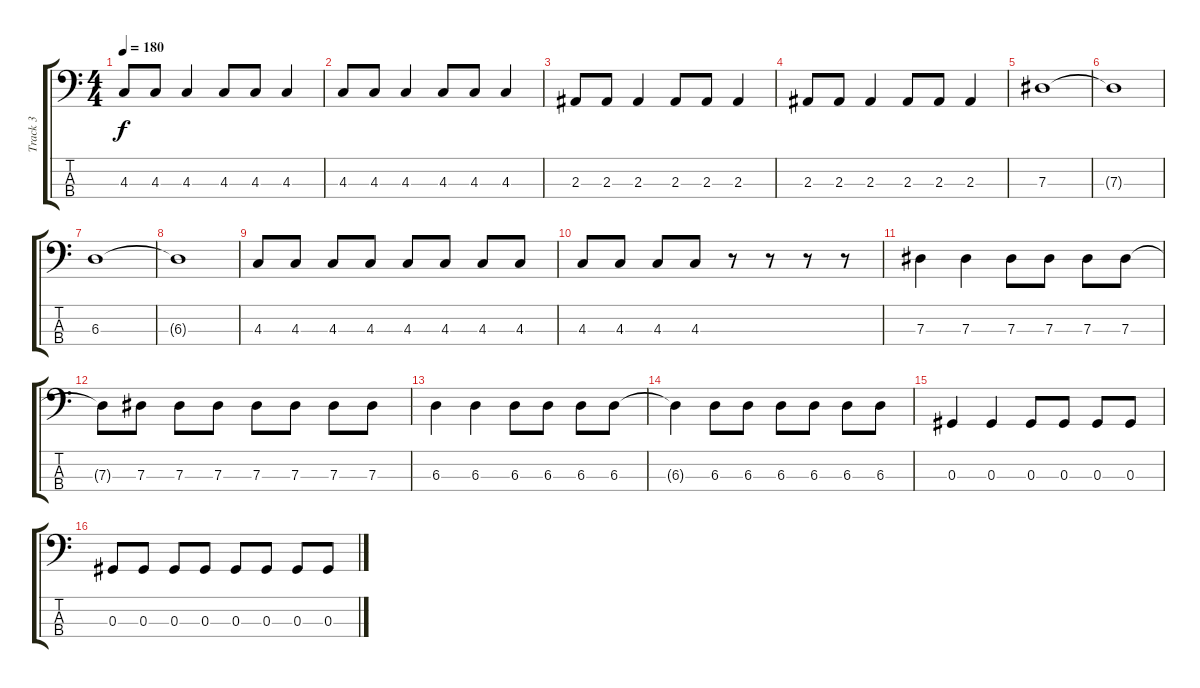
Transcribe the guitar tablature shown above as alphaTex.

\track ("Track 3" "Track 3") {instrument electricbassfinger}
\staff {score tabs}
\tuning (Gb2 Db2 Ab1 Eb1) {hide}
\ts (4 4)
\tempo 180
\clef f4
\ks c
4.3.8{dy f} 4.3.8 4.3.4 4.3.8 4.3.8 4.3.4 |
4.3.8 4.3.8 4.3.4 4.3.8 4.3.8 4.3.4 |
2.3.8 2.3.8 2.3.4 2.3.8 2.3.8 2.3.4 |
2.3.8 2.3.8 2.3.4 2.3.8 2.3.8 2.3.4 |
7.3.1 |
7.3{t}.1 |
6.3.1 |
6.3{t}.1 |
4.3.8 4.3.8 4.3.8 4.3.8 4.3.8 4.3.8 4.3.8 4.3.8 |
4.3.8 4.3.8 4.3.8 4.3.8 r.8 r.8 r.8 r.8 |
7.3.4 7.3.4 7.3.8 7.3.8 7.3.8 7.3.8 |
7.3{t}.8 7.3.8 7.3.8 7.3.8 7.3.8 7.3.8 7.3.8 7.3.8 |
6.3.4 6.3.4 6.3.8 6.3.8 6.3.8 6.3.8 |
6.3{t}.4 6.3.8 6.3.8 6.3.8 6.3.8 6.3.8 6.3.8 |
0.3.4 0.3.4 0.3.8 0.3.8 0.3.8 0.3.8 |
0.3.8 0.3.8 0.3.8 0.3.8 0.3.8 0.3.8 0.3.8 0.3.8
